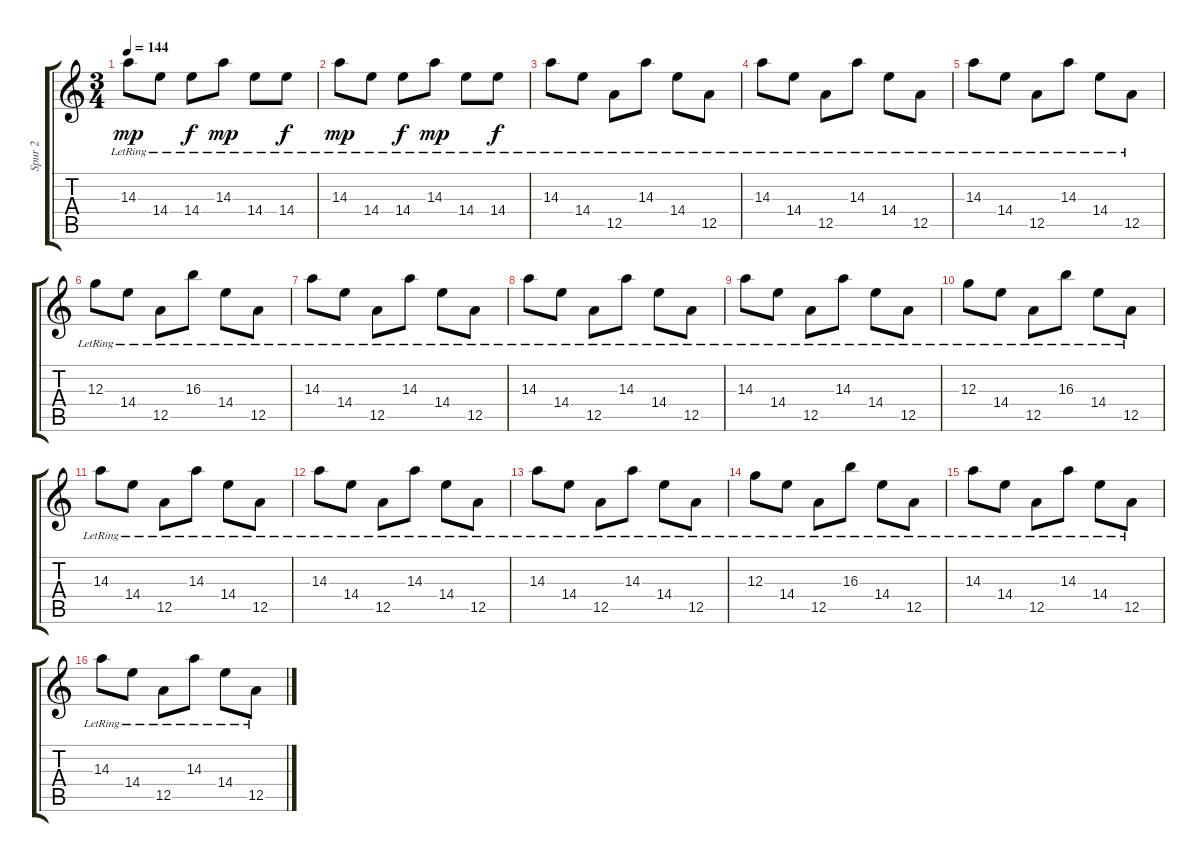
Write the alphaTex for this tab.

\track ("Spur 2" "Spur 2") {instrument electricguitarclean}
\staff {score tabs}
\tuning (E4 B3 G3 D3 A2 D2) {hide}
\ts (3 4)
\tempo 144
\clef g2
\ks c
14.3{lr}.8{dy mp} 14.4{lr}.8 14.4{lr}.8{dy f} 14.3{lr}.8{dy mp} 14.4{lr}.8 14.4{lr}.8{dy f} |
14.3{lr}.8{dy mp} 14.4{lr}.8 14.4{lr}.8{dy f} 14.3{lr}.8{dy mp} 14.4{lr}.8 14.4{lr}.8{dy f} |
14.3{lr}.8 14.4{lr}.8 12.5{lr}.8 14.3{lr}.8 14.4{lr}.8 12.5{lr}.8 |
14.3{lr}.8 14.4{lr}.8 12.5{lr}.8 14.3{lr}.8 14.4{lr}.8 12.5{lr}.8 |
14.3{lr}.8 14.4{lr}.8 12.5{lr}.8 14.3{lr}.8 14.4{lr}.8 12.5{lr}.8 |
12.3{lr}.8 14.4{lr}.8 12.5{lr}.8 16.3{lr}.8 14.4{lr}.8 12.5{lr}.8 |
14.3{lr}.8 14.4{lr}.8 12.5{lr}.8 14.3{lr}.8 14.4{lr}.8 12.5{lr}.8 |
14.3{lr}.8 14.4{lr}.8 12.5{lr}.8 14.3{lr}.8 14.4{lr}.8 12.5{lr}.8 |
14.3{lr}.8 14.4{lr}.8 12.5{lr}.8 14.3{lr}.8 14.4{lr}.8 12.5{lr}.8 |
12.3{lr}.8 14.4{lr}.8 12.5{lr}.8 16.3{lr}.8 14.4{lr}.8 12.5{lr}.8 |
14.3{lr}.8 14.4{lr}.8 12.5{lr}.8 14.3{lr}.8 14.4{lr}.8 12.5{lr}.8 |
14.3{lr}.8 14.4{lr}.8 12.5{lr}.8 14.3{lr}.8 14.4{lr}.8 12.5{lr}.8 |
14.3{lr}.8 14.4{lr}.8 12.5{lr}.8 14.3{lr}.8 14.4{lr}.8 12.5{lr}.8 |
12.3{lr}.8 14.4{lr}.8 12.5{lr}.8 16.3{lr}.8 14.4{lr}.8 12.5{lr}.8 |
14.3{lr}.8 14.4{lr}.8 12.5{lr}.8 14.3{lr}.8 14.4{lr}.8 12.5{lr}.8 |
14.3{lr}.8 14.4{lr}.8 12.5{lr}.8 14.3{lr}.8 14.4{lr}.8 12.5{lr}.8
